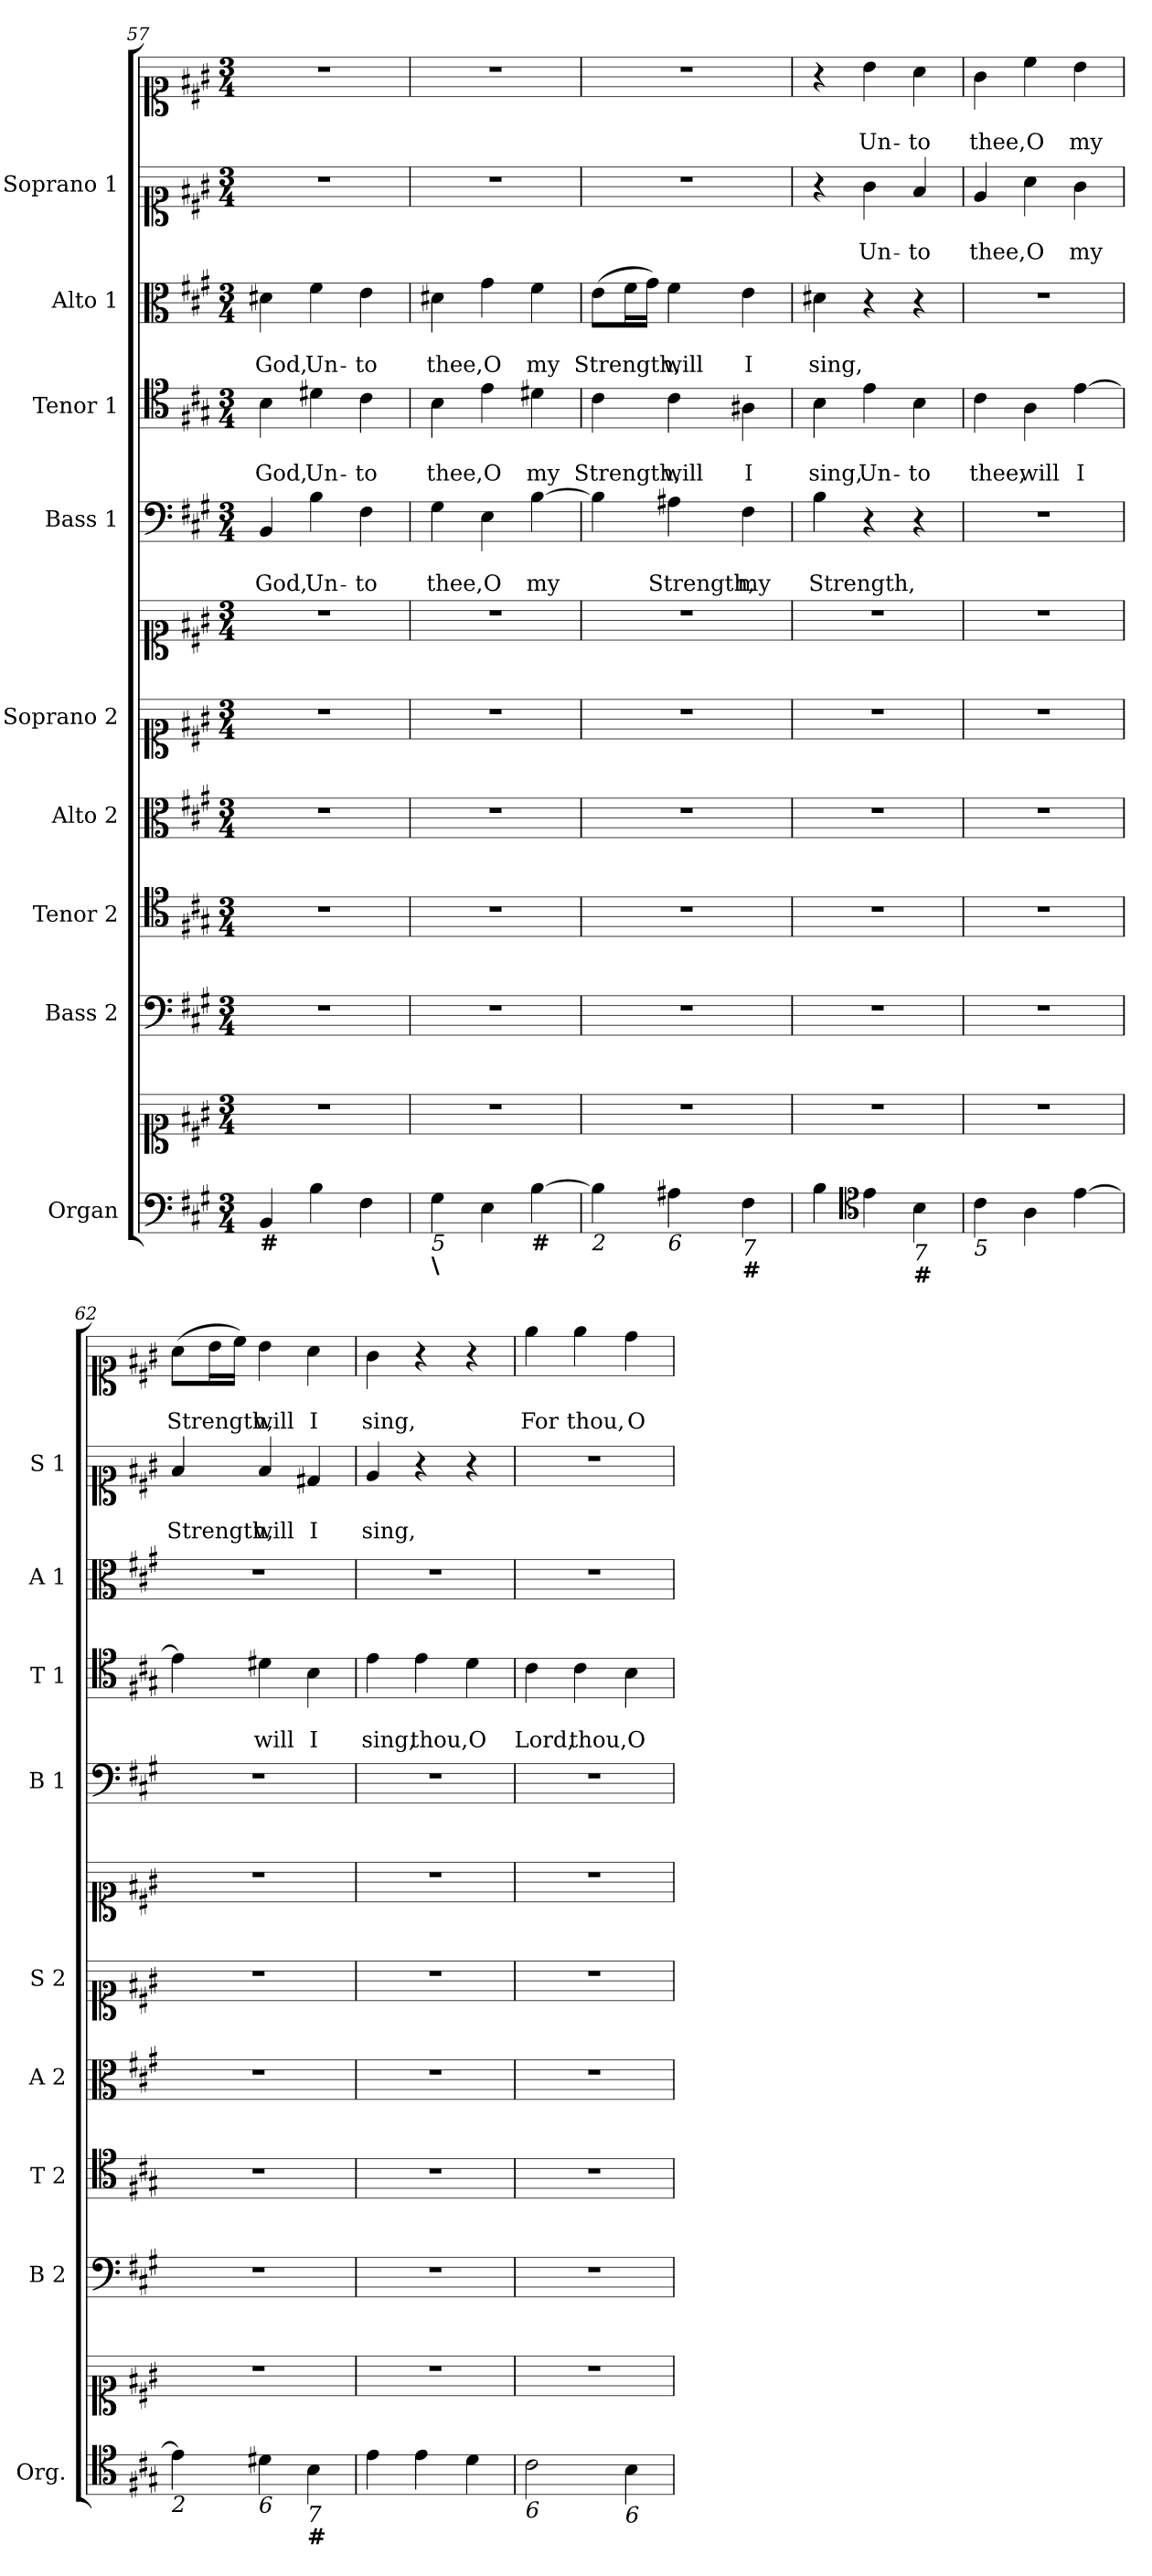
**kern	**kern	**kern	**kern	**kern	**kern	**kern	**kern	**text	**text	**kern	**text	**text	**kern	**text	**text	**kern	**text	**text	**kern	**text	**text
*part11	*part11	*part10	*part9	*part8	*part7	*part6	*part5	*part5	*part5	*part4	*part4	*part4	*part3	*part3	*part3	*part2	*part2	*part2	*part1	*part1	*part1
*staff12	*staff11	*staff10	*staff9	*staff8	*staff7	*staff6	*staff5	*staff5	*staff5	*staff4	*staff4	*staff4	*staff3	*staff3	*staff3	*staff2	*staff2	*staff2	*staff1	*staff1	*staff1
*I"Organ	*	*I"Bass 2	*I"Tenor 2	*I"Alto 2	*I"Soprano 2	*	*I"Bass 1	*	*	*I"Tenor 1	*	*	*I"Alto 1	*	*	*I"Soprano 1	*	*	*	*	*
*I'Org.	*	*I'B 2	*I'T 2	*I'A 2	*I'S 2	*	*I'B 1	*	*	*I'T 1	*	*	*I'A 1	*	*	*I'S 1	*	*	*	*	*
*clefF4	*clefC1	*clefF4	*clefC4	*clefC3	*clefC1	*clefC1	*clefF4	*	*	*clefC4	*	*	*clefC3	*	*	*clefC1	*	*	*clefC1	*	*
*k[f#c#g#]	*k[f#c#g#]	*k[f#c#g#]	*k[f#c#g#]	*k[f#c#g#]	*k[f#c#g#]	*k[f#c#g#]	*k[f#c#g#]	*	*	*k[f#c#g#]	*	*	*k[f#c#g#]	*	*	*k[f#c#g#]	*	*	*k[f#c#g#]	*	*
*A:	*A:	*A:	*A:	*A:	*A:	*A:	*A:	*	*	*A:	*	*	*A:	*	*	*A:	*	*	*A:	*	*
*M3/4	*M3/4	*M3/4	*M3/4	*M3/4	*M3/4	*M3/4	*M3/4	*	*	*M3/4	*	*	*M3/4	*	*	*M3/4	*	*	*M3/4	*	*
=57	=57	=57	=57	=57	=57	=57	=57	=57	=57	=57	=57	=57	=57	=57	=57	=57	=57	=57	=57	=57	=57
!LO:TX:b:B:t=#	!	!	!	!	!	!	!	!	!	!	!	!	!	!	!	!	!	!	!	!	!
!	!	!	!	!	!	!	!	!	!LO:LY:b	!	!	!LO:LY:b	!	!	!LO:LY:b	!	!	!	!	!	!
4BB/	2.r	2.r	2.r	2.r	2.r	2.r	4BB/	.	God,	4B\	.	God,	4d#X\	.	God,	2.r	.	.	2.r	.	.
!	!	!	!	!	!	!	!	!	!LO:LY:b	!	!	!LO:LY:b	!	!	!LO:LY:b	!	!	!	!	!	!
4B\	.	.	.	.	.	.	4B\	.	Un-	4d#X\	.	Un-	4f#\	.	Un-	.	.	.	.	.	.
!	!	!	!	!	!	!	!	!	!LO:LY:b	!	!	!LO:LY:b	!	!	!LO:LY:b	!	!	!	!	!	!
4F#\	.	.	.	.	.	.	4F#\	.	-to	4c#\	.	-to	4e\	.	-to	.	.	.	.	.	.
=58	=58	=58	=58	=58	=58	=58	=58	=58	=58	=58	=58	=58	=58	=58	=58	=58	=58	=58	=58	=58	=58
!LO:TX:b:i:t=5	!	!	!	!	!	!	!	!	!	!	!	!	!	!	!	!	!	!	!	!	!
!LO:TX:b:B:t=\	!	!	!	!	!	!	!	!	!	!	!	!	!	!	!	!	!	!	!	!	!
!	!	!	!	!	!	!	!	!	!LO:LY:b	!	!	!LO:LY:b	!	!	!LO:LY:b	!	!	!	!	!	!
4G#\	2.r	2.r	2.r	2.r	2.r	2.r	4G#\	.	thee,	4B\	.	thee,	4d#X\	.	thee,	2.r	.	.	2.r	.	.
!	!	!	!	!	!	!	!	!	!LO:LY:b	!	!	!LO:LY:b	!	!	!LO:LY:b	!	!	!	!	!	!
4E\	.	.	.	.	.	.	4E\	.	O	4e\	.	O	4g#\	.	O	.	.	.	.	.	.
!LO:TX:b:B:t=#	!	!	!	!	!	!	!	!	!	!	!	!	!	!	!	!	!	!	!	!	!
!	!	!	!	!	!	!	!	!	!LO:LY:b	!	!	!LO:LY:b	!	!	!LO:LY:b	!	!	!	!	!	!
[4B\	.	.	.	.	.	.	[4B\	.	my	4d#X\	.	my	4f#\	.	my	.	.	.	.	.	.
=59	=59	=59	=59	=59	=59	=59	=59	=59	=59	=59	=59	=59	=59	=59	=59	=59	=59	=59	=59	=59	=59
!LO:TX:b:i:t=2	!	!	!	!	!	!	!	!	!	!	!	!	!	!	!	!	!	!	!	!	!
!	!	!	!	!	!	!	!	!	!	!	!	!LO:LY:b	!	!	!LO:LY:b	!	!	!	!	!	!
4B\]	2.r	2.r	2.r	2.r	2.r	2.r	4B\]	.	.	4c#\	.	Strength,	(>8e\L	.	Strength,	2.r	.	.	2.r	.	.
.	.	.	.	.	.	.	.	.	.	.	.	.	16f#\L	.	.	.	.	.	.	.	.
.	.	.	.	.	.	.	.	.	.	.	.	.	16g#\JJ)	.	.	.	.	.	.	.	.
!LO:TX:b:i:t=6	!	!	!	!	!	!	!	!	!	!	!	!	!	!	!	!	!	!	!	!	!
!	!	!	!	!	!	!	!	!	!LO:LY:b	!	!	!LO:LY:b	!	!	!LO:LY:b	!	!	!	!	!	!
4A#X\	.	.	.	.	.	.	4A#X\	.	Strength,	4c#\	.	will	4f#\	.	will	.	.	.	.	.	.
!LO:TX:b:i:t=7	!	!	!	!	!	!	!	!	!	!	!	!	!	!	!	!	!	!	!	!	!
!LO:TX:b:B:t=#	!	!	!	!	!	!	!	!	!	!	!	!	!	!	!	!	!	!	!	!	!
!	!	!	!	!	!	!	!	!	!LO:LY:b	!	!	!LO:LY:b	!	!	!LO:LY:b	!	!	!	!	!	!
4F#\	.	.	.	.	.	.	4F#\	.	my	4A#X\	.	I	4e\	.	I	.	.	.	.	.	.
=60	=60	=60	=60	=60	=60	=60	=60	=60	=60	=60	=60	=60	=60	=60	=60	=60	=60	=60	=60	=60	=60
!	!	!	!	!	!	!	!	!	!LO:LY:b	!	!	!LO:LY:b	!	!	!LO:LY:b	!	!	!	!	!	!
4B\	2.r	2.r	2.r	2.r	2.r	2.r	4B\	.	Strength,	4B\	.	sing,	4d#X\	.	sing,	4r	.	.	4r	.	.
*clefC4	*	*	*	*	*	*	*	*	*	*	*	*	*	*	*	*	*	*	*	*	*
!	!	!	!	!	!	!	!	!	!	!	!	!LO:LY:b	!	!	!	!	!	!LO:LY:b	!	!	!LO:LY:b
4e\	.	.	.	.	.	.	4r	.	.	4e\	.	Un-	4r	.	.	4g#\	.	Un-	4b\	.	Un-
!LO:TX:b:i:t=7	!	!	!	!	!	!	!	!	!	!	!	!	!	!	!	!	!	!	!	!	!
!LO:TX:b:B:t=#	!	!	!	!	!	!	!	!	!	!	!	!	!	!	!	!	!	!	!	!	!
!	!	!	!	!	!	!	!	!	!	!	!	!LO:LY:b	!	!	!	!	!	!LO:LY:b	!	!	!LO:LY:b
4B\	.	.	.	.	.	.	4r	.	.	4B\	.	-to	4r	.	.	4f#/	.	-to	4a\	.	-to
=61	=61	=61	=61	=61	=61	=61	=61	=61	=61	=61	=61	=61	=61	=61	=61	=61	=61	=61	=61	=61	=61
!LO:TX:b:i:t=5	!	!	!	!	!	!	!	!	!	!	!	!	!	!	!	!	!	!	!	!	!
!	!	!	!	!	!	!	!	!	!	!	!	!LO:LY:b	!	!	!	!	!	!LO:LY:b	!	!	!LO:LY:b
4c#\	2.r	2.r	2.r	2.r	2.r	2.r	2.r	.	.	4c#\	.	thee,	2.r	.	.	4e/	.	thee,	4g#\	.	thee,
!	!	!	!	!	!	!	!	!	!	!	!	!LO:LY:b	!	!	!	!	!	!LO:LY:b	!	!	!LO:LY:b
4A\	.	.	.	.	.	.	.	.	.	4A\	.	will	.	.	.	4a\	.	O	4cc#\	.	O
!	!	!	!	!	!	!	!	!	!	!	!	!LO:LY:b	!	!	!	!	!	!LO:LY:b	!	!	!LO:LY:b
[4e\	.	.	.	.	.	.	.	.	.	[4e\	.	I	.	.	.	4g#\	.	my	4b\	.	my
!!LO:PB:g=z
=62	=62	=62	=62	=62	=62	=62	=62	=62	=62	=62	=62	=62	=62	=62	=62	=62	=62	=62	=62	=62	=62
!LO:TX:b:i:t=2	!	!	!	!	!	!	!	!	!	!	!	!	!	!	!	!	!	!	!	!	!
!	!	!	!	!	!	!	!	!	!	!	!	!	!	!	!	!	!	!LO:LY:b	!	!	!LO:LY:b
4e\]	2.r	2.r	2.r	2.r	2.r	2.r	2.r	.	.	4e\]	.	.	2.r	.	.	4f#/	.	Strength,	(>8a\L	.	Strength,
.	.	.	.	.	.	.	.	.	.	.	.	.	.	.	.	.	.	.	16b\L	.	.
.	.	.	.	.	.	.	.	.	.	.	.	.	.	.	.	.	.	.	16cc#\JJ)	.	.
!LO:TX:b:i:t=6	!	!	!	!	!	!	!	!	!	!	!	!	!	!	!	!	!	!	!	!	!
!	!	!	!	!	!	!	!	!	!	!	!	!LO:LY:b	!	!	!	!	!	!LO:LY:b	!	!	!LO:LY:b
4d#X\	.	.	.	.	.	.	.	.	.	4d#X\	.	will	.	.	.	4f#/	.	will	4b\	.	will
!LO:TX:b:i:t=7	!	!	!	!	!	!	!	!	!	!	!	!	!	!	!	!	!	!	!	!	!
!LO:TX:b:B:t=#	!	!	!	!	!	!	!	!	!	!	!	!	!	!	!	!	!	!	!	!	!
!	!	!	!	!	!	!	!	!	!	!	!	!LO:LY:b	!	!	!	!	!	!LO:LY:b	!	!	!LO:LY:b
4B\	.	.	.	.	.	.	.	.	.	4B\	.	I	.	.	.	4d#X/	.	I	4a\	.	I
=63	=63	=63	=63	=63	=63	=63	=63	=63	=63	=63	=63	=63	=63	=63	=63	=63	=63	=63	=63	=63	=63
!	!	!	!	!	!	!	!	!	!	!	!	!LO:LY:b	!	!	!	!	!	!LO:LY:b	!	!	!LO:LY:b
4e\	2.r	2.r	2.r	2.r	2.r	2.r	2.r	.	.	4e\	.	sing,	2.r	.	.	4e/	.	sing,	4g#\	.	sing,
!	!	!	!	!	!	!	!	!	!	!	!	!LO:LY:b	!	!	!	!	!	!	!	!	!
4e\	.	.	.	.	.	.	.	.	.	4e\	.	thou,	.	.	.	4r	.	.	4r	.	.
!	!	!	!	!	!	!	!	!	!	!	!	!LO:LY:b	!	!	!	!	!	!	!	!	!
4d\	.	.	.	.	.	.	.	.	.	4d\	.	O	.	.	.	4r	.	.	4r	.	.
=64	=64	=64	=64	=64	=64	=64	=64	=64	=64	=64	=64	=64	=64	=64	=64	=64	=64	=64	=64	=64	=64
!LO:TX:b:i:t=6	!	!	!	!	!	!	!	!	!	!	!	!	!	!	!	!	!	!	!	!	!
!	!	!	!	!	!	!	!	!	!	!	!	!LO:LY:b	!	!	!	!	!	!	!	!	!LO:LY:b
2c#\	2.r	2.r	2.r	2.r	2.r	2.r	2.r	.	.	4c#\	.	Lord,	2.r	.	.	2.r	.	.	4ee\	.	For
!	!	!	!	!	!	!	!	!	!	!	!	!LO:LY:b	!	!	!	!	!	!	!	!	!LO:LY:b
.	.	.	.	.	.	.	.	.	.	4c#\	.	thou,	.	.	.	.	.	.	4ee\	.	thou,
!LO:TX:b:i:t=6	!	!	!	!	!	!	!	!	!	!	!	!	!	!	!	!	!	!	!	!	!
!	!	!	!	!	!	!	!	!	!	!	!	!LO:LY:b	!	!	!	!	!	!	!	!	!LO:LY:b
4B\	.	.	.	.	.	.	.	.	.	4B\	.	O	.	.	.	.	.	.	4dd\	.	O
=	=	=	=	=	=	=	=	=	=	=	=	=	=	=	=	=	=	=	=	=	=
*-	*-	*-	*-	*-	*-	*-	*-	*-	*-	*-	*-	*-	*-	*-	*-	*-	*-	*-	*-	*-	*-
